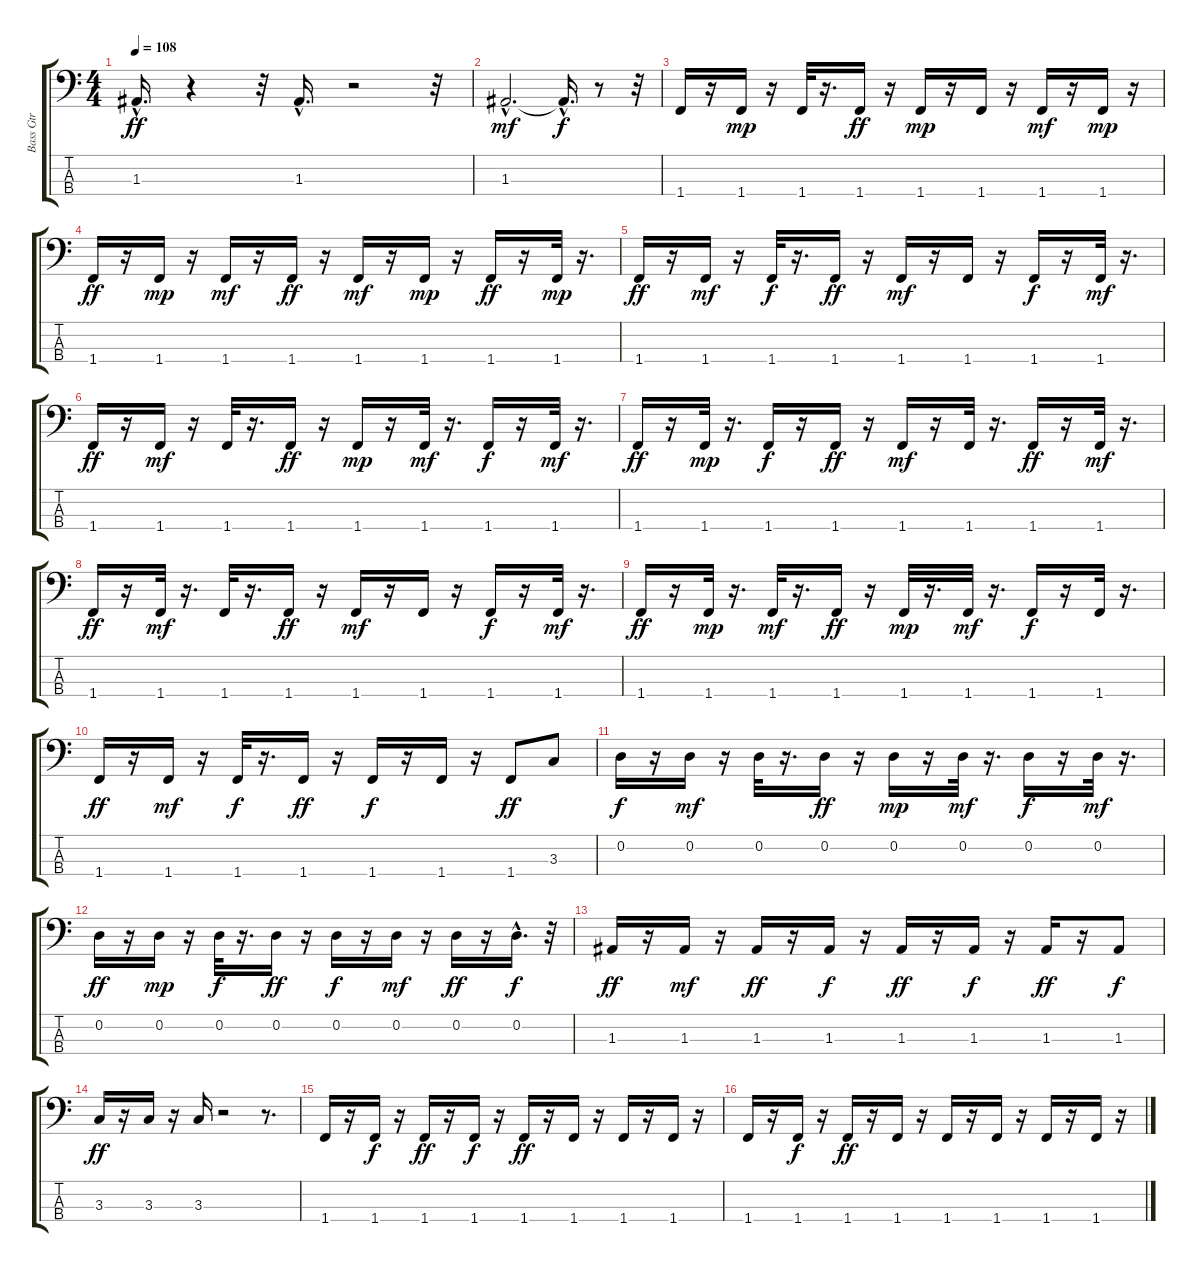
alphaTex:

\track ("Bass Gtr            " "Bass Gtr  ") {instrument electricbassfinger}
\staff {score tabs}
\tuning (G2 D2 A1 E1) {hide}
\ts (4 4)
\tempo 108
\clef f4
\ks c
1.3{hac}.16{d dy ff} r.4 r.32 1.3{hac}.16{d} r.2 r.32 |
1.3{hac}.2{d dy mf} 1.3{hac t}.16{d dy f} r.8 r.32 |
1.4.16 r.16 1.4.16{dy mp} r.16 1.4.32 r.16{d} 1.4.16{dy ff} r.16 1.4.16{dy mp} r.16 1.4.16 r.16 1.4.16{dy mf} r.16 1.4.16{dy mp} r.16 |
1.4.16{dy ff} r.16 1.4.16{dy mp} r.16 1.4.16{dy mf} r.16 1.4.16{dy ff} r.16 1.4.16{dy mf} r.16 1.4.16{dy mp} r.16 1.4.16{dy ff} r.16 1.4.32{dy mp} r.16{d} |
1.4.16{dy ff} r.16 1.4.16{dy mf} r.16 1.4.32{dy f} r.16{d} 1.4.16{dy ff} r.16 1.4.16{dy mf} r.16 1.4.16 r.16 1.4.16{dy f} r.16 1.4.32{dy mf} r.16{d} |
1.4.16{dy ff} r.16 1.4.16{dy mf} r.16 1.4.32 r.16{d} 1.4.16{dy ff} r.16 1.4.16{dy mp} r.16 1.4.32{dy mf} r.16{d} 1.4.16{dy f} r.16 1.4.32{dy mf} r.16{d} |
1.4.16{dy ff} r.16 1.4.32{dy mp} r.16{d} 1.4.16{dy f} r.16 1.4.16{dy ff} r.16 1.4.16{dy mf} r.16 1.4.32 r.16{d} 1.4.16{dy ff} r.16 1.4.32{dy mf} r.16{d} |
1.4.16{dy ff} r.16 1.4.32{dy mf} r.16{d} 1.4.32 r.16{d} 1.4.16{dy ff} r.16 1.4.16{dy mf} r.16 1.4.16 r.16 1.4.16{dy f} r.16 1.4.32{dy mf} r.16{d} |
1.4.16{dy ff} r.16 1.4.32{dy mp} r.16{d} 1.4.32{dy mf} r.16{d} 1.4.16{dy ff} r.16 1.4.32{dy mp} r.16{d} 1.4.32{dy mf} r.16{d} 1.4.16{dy f} r.16 1.4.32 r.16{d} |
1.4.16{dy ff} r.16 1.4.16{dy mf} r.16 1.4.32{dy f} r.16{d} 1.4.16{dy ff} r.16 1.4.16{dy f} r.16 1.4.16 r.16 1.4.8{dy ff} 3.3.8 |
0.2.16{dy f} r.16 0.2.16{dy mf} r.16 0.2.32 r.16{d} 0.2.16{dy ff} r.16 0.2.16{dy mp} r.16 0.2.32{dy mf} r.16{d} 0.2.16{dy f} r.16 0.2.32{dy mf} r.16{d} |
0.2.16{dy ff} r.16 0.2.16{dy mp} r.16 0.2.32{dy f} r.16{d} 0.2.16{dy ff} r.16 0.2.16{dy f} r.16 0.2.16{dy mf} r.16 0.2.16{dy ff} r.16 0.2{hac}.16{d dy f} r.32 |
1.3.16{dy ff} r.16 1.3.16{dy mf} r.16 1.3.16{dy ff} r.16 1.3.16{dy f} r.16 1.3.16{dy ff} r.16 1.3.16{dy f} r.16 1.3.16{dy ff} r.16 1.3.8{dy f} |
3.3.16{dy ff} r.16 3.3.16 r.16 3.3.16 r.2 r.8{d} |
1.4.16 r.16 1.4.16{dy f} r.16 1.4.16{dy ff} r.16 1.4.16{dy f} r.16 1.4.16{dy ff} r.16 1.4.16 r.16 1.4.16 r.16 1.4.16 r.16 |
1.4.16 r.16 1.4.16{dy f} r.16 1.4.16{dy ff} r.16 1.4.16 r.16 1.4.16 r.16 1.4.16 r.16 1.4.16 r.16 1.4.16 r.16
